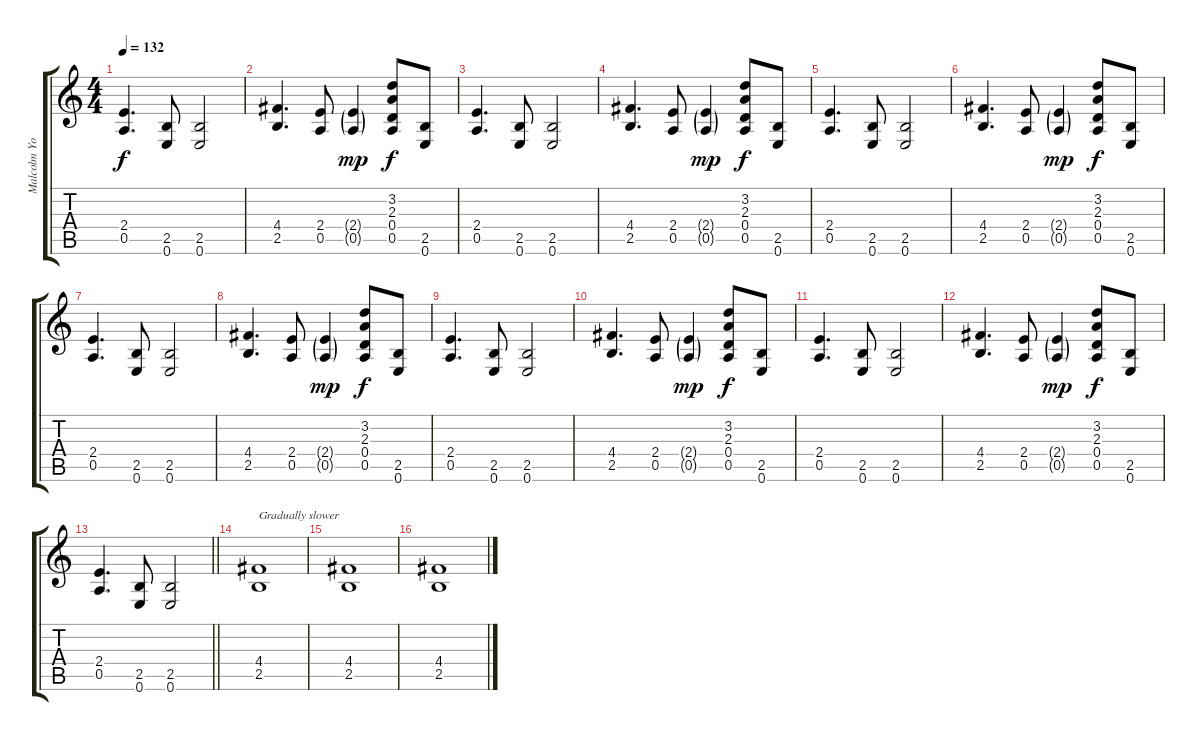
\track ("Malcolm Young" "Malcolm Yo") {instrument overdrivenguitar}
\staff {score tabs}
\tuning (E4 B3 G3 D3 A2 E2) {hide}
\ts (4 4)
\tempo 132
\clef g2
\ks c
(2.4 0.5).4{d dy f} (2.5 0.6).8 (2.5 0.6).2 |
(4.4 2.5).4{d} (2.4 0.5).8 (2.4{g} 0.5{g}).4{dy mp} (3.2 2.3 0.4 0.5).8{dy f} (2.5 0.6).8 |
(2.4 0.5).4{d} (2.5 0.6).8 (2.5 0.6).2 |
(4.4 2.5).4{d} (2.4 0.5).8 (2.4{g} 0.5{g}).4{dy mp} (3.2 2.3 0.4 0.5).8{dy f} (2.5 0.6).8 |
(2.4 0.5).4{d} (2.5 0.6).8 (2.5 0.6).2 |
(4.4 2.5).4{d} (2.4 0.5).8 (2.4{g} 0.5{g}).4{dy mp} (3.2 2.3 0.4 0.5).8{dy f} (2.5 0.6).8 |
(2.4 0.5).4{d} (2.5 0.6).8 (2.5 0.6).2 |
(4.4 2.5).4{d} (2.4 0.5).8 (2.4{g} 0.5{g}).4{dy mp} (3.2 2.3 0.4 0.5).8{dy f} (2.5 0.6).8 |
(2.4 0.5).4{d} (2.5 0.6).8 (2.5 0.6).2 |
(4.4 2.5).4{d} (2.4 0.5).8 (2.4{g} 0.5{g}).4{dy mp} (3.2 2.3 0.4 0.5).8{dy f} (2.5 0.6).8 |
(2.4 0.5).4{d} (2.5 0.6).8 (2.5 0.6).2 |
(4.4 2.5).4{d} (2.4 0.5).8 (2.4{g} 0.5{g}).4{dy mp} (3.2 2.3 0.4 0.5).8{dy f} (2.5 0.6).8 |
\barLineRight lightlight
(2.4 0.5).4{d} (2.5 0.6).8 (2.5 0.6).2 |
(4.4 2.5).1{txt "Gradually slower"} |
(4.4 2.5).1 |
(4.4 2.5).1
